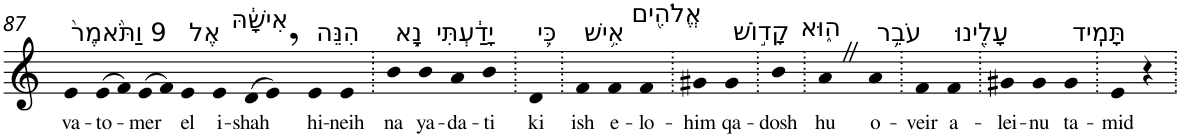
**kern	**text
*part1	*part1
*staff1	*staff1
*I"Piano	*
*I'Pno	*
!!LO:PB:g=z
*clefG2	*
*k[]	*
=87	=87
!LO:TX:a:t=9 וַתֹּ֙אמֶר֙	!
!	!LO:LY:b
4e	va-
!	!LO:LY:b
(>8e	-to-
8f)	.
!	!LO:LY:b
(>8e	-mer
8f)	.
!LO:TX:a:t=אֶל	!
!	!LO:LY:b
4e	el
!LO:TX:a:t=אִישָׁ֔הּ	!
!	!LO:LY:b
4e	i-
!	!LO:LY:b
(>8d	-shah
8e,)	.
!LO:TX:a:t=הִנֵּה	!
!	!LO:LY:b
4e	hi-
!	!LO:LY:b
4e	-neih
=88.	=88.
!LO:TX:a:t=נָ֣א	!
!	!LO:LY:b
4b	na
!LO:TX:a:t=יָדַ֔עְתִּי	!
!	!LO:LY:b
4b	ya-
!	!LO:LY:b
4a	-da-
!	!LO:LY:b
4b	-ti
=89.	=89.
!LO:TX:a:t=כִּ֛י	!
!	!LO:LY:b
4d	ki
=90.	=90.
!LO:TX:a:t=אִ֥ישׁ	!
!	!LO:LY:b
4f	ish
!LO:TX:a:t=אֱלֹהִ֖ים	!
!	!LO:LY:b
4f	e-
!	!LO:LY:b
4f	-lo-
=91.	=91.
!	!LO:LY:b
4g#X	-him
!LO:TX:a:t=קָד֣וֹשׁ	!
!	!LO:LY:b
4g#	qa-
=92.	=92.
!	!LO:LY:b
4b	-dosh
=93.	=93.
!LO:TX:a:t=ה֑וּא	!
!	!LO:LY:b
4aZ	hu
!LO:TX:a:t=עֹבֵ֥ר	!
!	!LO:LY:b
4a	o-
=94.	=94.
!	!LO:LY:b
4f	-veir
!LO:TX:a:t=עָלֵ֖ינוּ	!
!	!LO:LY:b
4f	a-
=95.	=95.
!	!LO:LY:b
4g#X	-lei-
!	!LO:LY:b
4g#	-nu
!LO:TX:a:t=תָּמִֽיד	!
!	!LO:LY:b
4g#	ta-
=96.	=96.
!	!LO:LY:b
4e	-mid
4r	.
=.	=.
*-	*-
